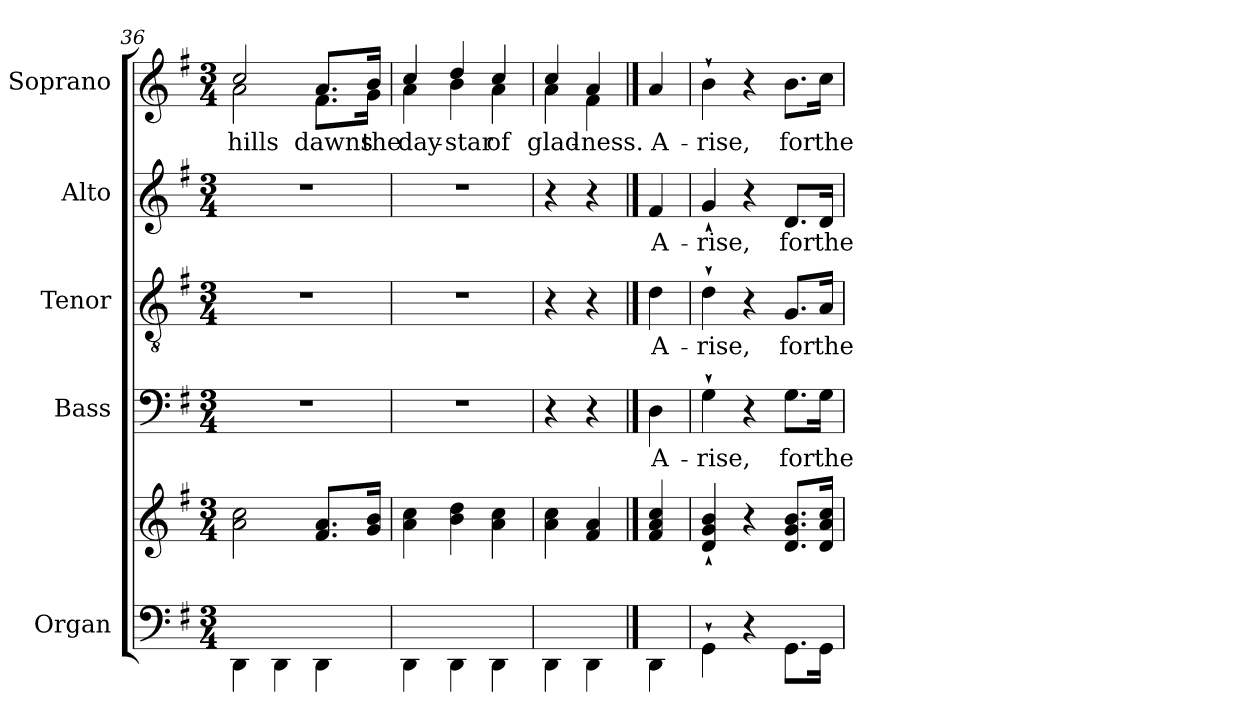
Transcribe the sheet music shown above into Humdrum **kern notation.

**kern	**kern	**kern	**text	**kern	**text	**kern	**text	**kern	**text
*part5	*part5	*part4	*part4	*part3	*part3	*part2	*part2	*part1	*part1
*staff6	*staff5	*staff4	*staff4	*staff3	*staff3	*staff2	*staff2	*staff1	*staff1
*I"Organ	*	*I"Bass	*	*I"Tenor	*	*I"Alto	*	*I"Soprano	*
*I'Org.	*	*I'B.	*	*I'T.	*	*I'A.	*	*I'S.	*
*clefF4	*clefG2	*clefF4	*	*clefGv2	*	*clefG2	*	*clefG2	*
*	*	*	*	*ITrd7c12	*	*	*	*	*
*k[f#]	*k[f#]	*k[f#]	*	*k[f#]	*	*k[f#]	*	*k[f#]	*
*G:	*G:	*G:	*	*G:	*	*G:	*	*G:	*
*M3/4	*M3/4	*M3/4	*	*M3/4	*	*M3/4	*	*M3/4	*
=36	=36	=36	=36	=36	=36	=36	=36	=36	=36
!	!	!LO:N:vis=1	!	!LO:N:vis=1	!	!LO:N:vis=1	!	!	!
*	*	*	*	*	*	*	*	*^	*
!	!	!	!	!	!	!	!	!	!	!LO:LY:b:color=#000000
4DDi\	2ai\ 2cci	2.r	.	2.r	.	2.r	.	2cci/	2ai\	hills
4DDi\	.	.	.	.	.	.	.	.	.	.
!	!	!	!	!	!	!	!	!	!	!LO:LY:b:color=#000000
4DDi\	8.f#i/ 8.aiL	.	.	.	.	.	.	8.ai/L	8.f#i\L	dawns
!	!	!	!	!	!	!	!	!	!	!LO:LY:b:color=#000000
.	16gi/ 16biJk	.	.	.	.	.	.	16bi/Jk	16gi\Jk	the
=37	=37	=37	=37	=37	=37	=37	=37	=37	=37	=37
!	!	!LO:N:vis=1	!	!LO:N:vis=1	!	!LO:N:vis=1	!	!	!	!
!	!	!	!	!	!	!	!	!	!	!LO:LY:b:color=#000000
4DDi\	4ai\ 4cci	2.r	.	2.r	.	2.r	.	4cci/	4ai\	day-
!	!	!	!	!	!	!	!	!	!	!LO:LY:b:color=#000000
4DDi\	4bi\ 4ddi	.	.	.	.	.	.	4ddi/	4bi\	-star
!	!	!	!	!	!	!	!	!	!	!LO:LY:b:color=#000000
4DDi\	4ai\ 4cci	.	.	.	.	.	.	4cci/	4ai\	of
!!LO:LB:g=z	!!
=38	=38	=38	=38	=38	=38	=38	=38	=38	=38	=38
!	!	!	!	!	!	!	!	!	!	!LO:LY:b:color=#000000
4DDi\	4ai\ 4cci	4r	.	4r	.	4r	.	4cci/	4ai\	glad-
!	!	!	!	!	!	!	!	!	!	!LO:LY:b:color=#000000
4DDi\	4f#i/ 4ai	4r	.	4r	.	4r	.	4ai/	4f#i\	-ness.
*	*	*	*	*	*	*	*	*v	*v	*
==39	==39	==39	==39	==39	==39	==39	==39	==39	==39
*	*	*	*	*	*	*	*	*^	*
!	!	!	!LO:LY:b:color=#000000	!	!	!	!	!	!	!
*	*	*	*	*	*	*	*	*v	*v	*
*	*	*	*	*	*	*	*	*^	*
!	!	!	!	!	!LO:LY:b:color=#000000	!	!	!	!	!
*	*	*	*	*	*	*	*	*v	*v	*
*	*	*	*	*	*	*	*	*^	*
!	!	!	!	!	!	!	!LO:LY:b:color=#000000	!	!	!
*	*	*	*	*	*	*	*	*v	*v	*
*	*	*	*	*	*	*	*	*^	*
!	!	!	!	!	!	!	!	!	!	!LO:LY:b:color=#000000
*	*	*	*	*	*	*	*	*v	*v	*
4DDi\	4f#i/ 4ai 4cci	4Di\	A-	4Di\	A-	4f#i/	A-	4ai/	A-
=40	=40	=40	=40	=40	=40	=40	=40	=40	=40
!	!	!	!LO:LY:b:color=#000000	!	!	!	!	!	!
!	!	!	!	!	!LO:LY:b:color=#000000	!	!	!	!
!	!	!	!	!	!	!	!LO:LY:b:color=#000000	!	!
!	!	!	!	!	!	!	!	!	!LO:LY:b:color=#000000
4GG`i\	4di/` 4gi` 4bi`	4G`i\	-rise,	4D`i\	-rise,	4g`i/	-rise,	4b`i\	-rise,
4r	4r	4r	.	4r	.	4r	.	4r	.
!	!	!	!LO:LY:b:color=#000000	!	!	!	!	!	!
!	!	!	!	!	!LO:LY:b:color=#000000	!	!	!	!
!	!	!	!	!	!	!	!LO:LY:b:color=#000000	!	!
!	!	!	!	!	!	!	!	!	!LO:LY:b:color=#000000
8.GGi\L	8.di/ 8.gi 8.biL	8.Gi\L	for	8.GGi/L	for	8.di/L	for	8.bi\L	for
!	!	!	!LO:LY:b:color=#000000	!	!	!	!	!	!
!	!	!	!	!	!LO:LY:b:color=#000000	!	!	!	!
!	!	!	!	!	!	!	!LO:LY:b:color=#000000	!	!
!	!	!	!	!	!	!	!	!	!LO:LY:b:color=#000000
16GGi\Jk	16di/ 16ai 16cciJk	16Gi\Jk	the	16AAi/Jk	the	16di/Jk	the	16cci\Jk	the
=	=	=	=	=	=	=	=	=	=
*-	*-	*-	*-	*-	*-	*-	*-	*-	*-
